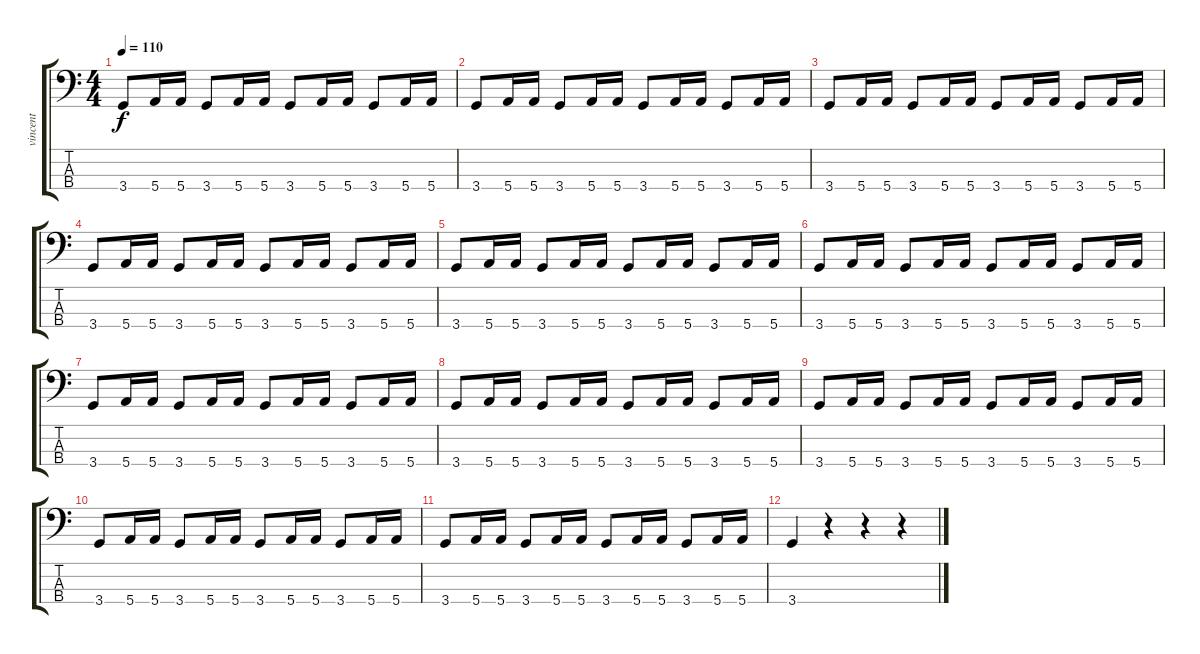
\track ("vincent" "vincent") {instrument electricbassfinger}
\staff {score tabs}
\tuning (G2 D2 A1 E1) {hide}
\ts (4 4)
\tempo 110
\clef f4
\ks c
3.4.8{dy f} 5.4.16 5.4.16 3.4.8 5.4.16 5.4.16 3.4.8 5.4.16 5.4.16 3.4.8 5.4.16 5.4.16 |
3.4.8 5.4.16 5.4.16 3.4.8 5.4.16 5.4.16 3.4.8 5.4.16 5.4.16 3.4.8 5.4.16 5.4.16 |
3.4.8 5.4.16 5.4.16 3.4.8 5.4.16 5.4.16 3.4.8 5.4.16 5.4.16 3.4.8 5.4.16 5.4.16 |
3.4.8 5.4.16 5.4.16 3.4.8 5.4.16 5.4.16 3.4.8 5.4.16 5.4.16 3.4.8 5.4.16 5.4.16 |
3.4.8 5.4.16 5.4.16 3.4.8 5.4.16 5.4.16 3.4.8 5.4.16 5.4.16 3.4.8 5.4.16 5.4.16 |
3.4.8 5.4.16 5.4.16 3.4.8 5.4.16 5.4.16 3.4.8 5.4.16 5.4.16 3.4.8 5.4.16 5.4.16 |
3.4.8 5.4.16 5.4.16 3.4.8 5.4.16 5.4.16 3.4.8 5.4.16 5.4.16 3.4.8 5.4.16 5.4.16 |
3.4.8 5.4.16 5.4.16 3.4.8 5.4.16 5.4.16 3.4.8 5.4.16 5.4.16 3.4.8 5.4.16 5.4.16 |
3.4.8 5.4.16 5.4.16 3.4.8 5.4.16 5.4.16 3.4.8 5.4.16 5.4.16 3.4.8 5.4.16 5.4.16 |
3.4.8 5.4.16 5.4.16 3.4.8 5.4.16 5.4.16 3.4.8 5.4.16 5.4.16 3.4.8 5.4.16 5.4.16 |
3.4.8 5.4.16 5.4.16 3.4.8 5.4.16 5.4.16 3.4.8 5.4.16 5.4.16 3.4.8 5.4.16 5.4.16 |
3.4.4 r.4 r.4 r.4
